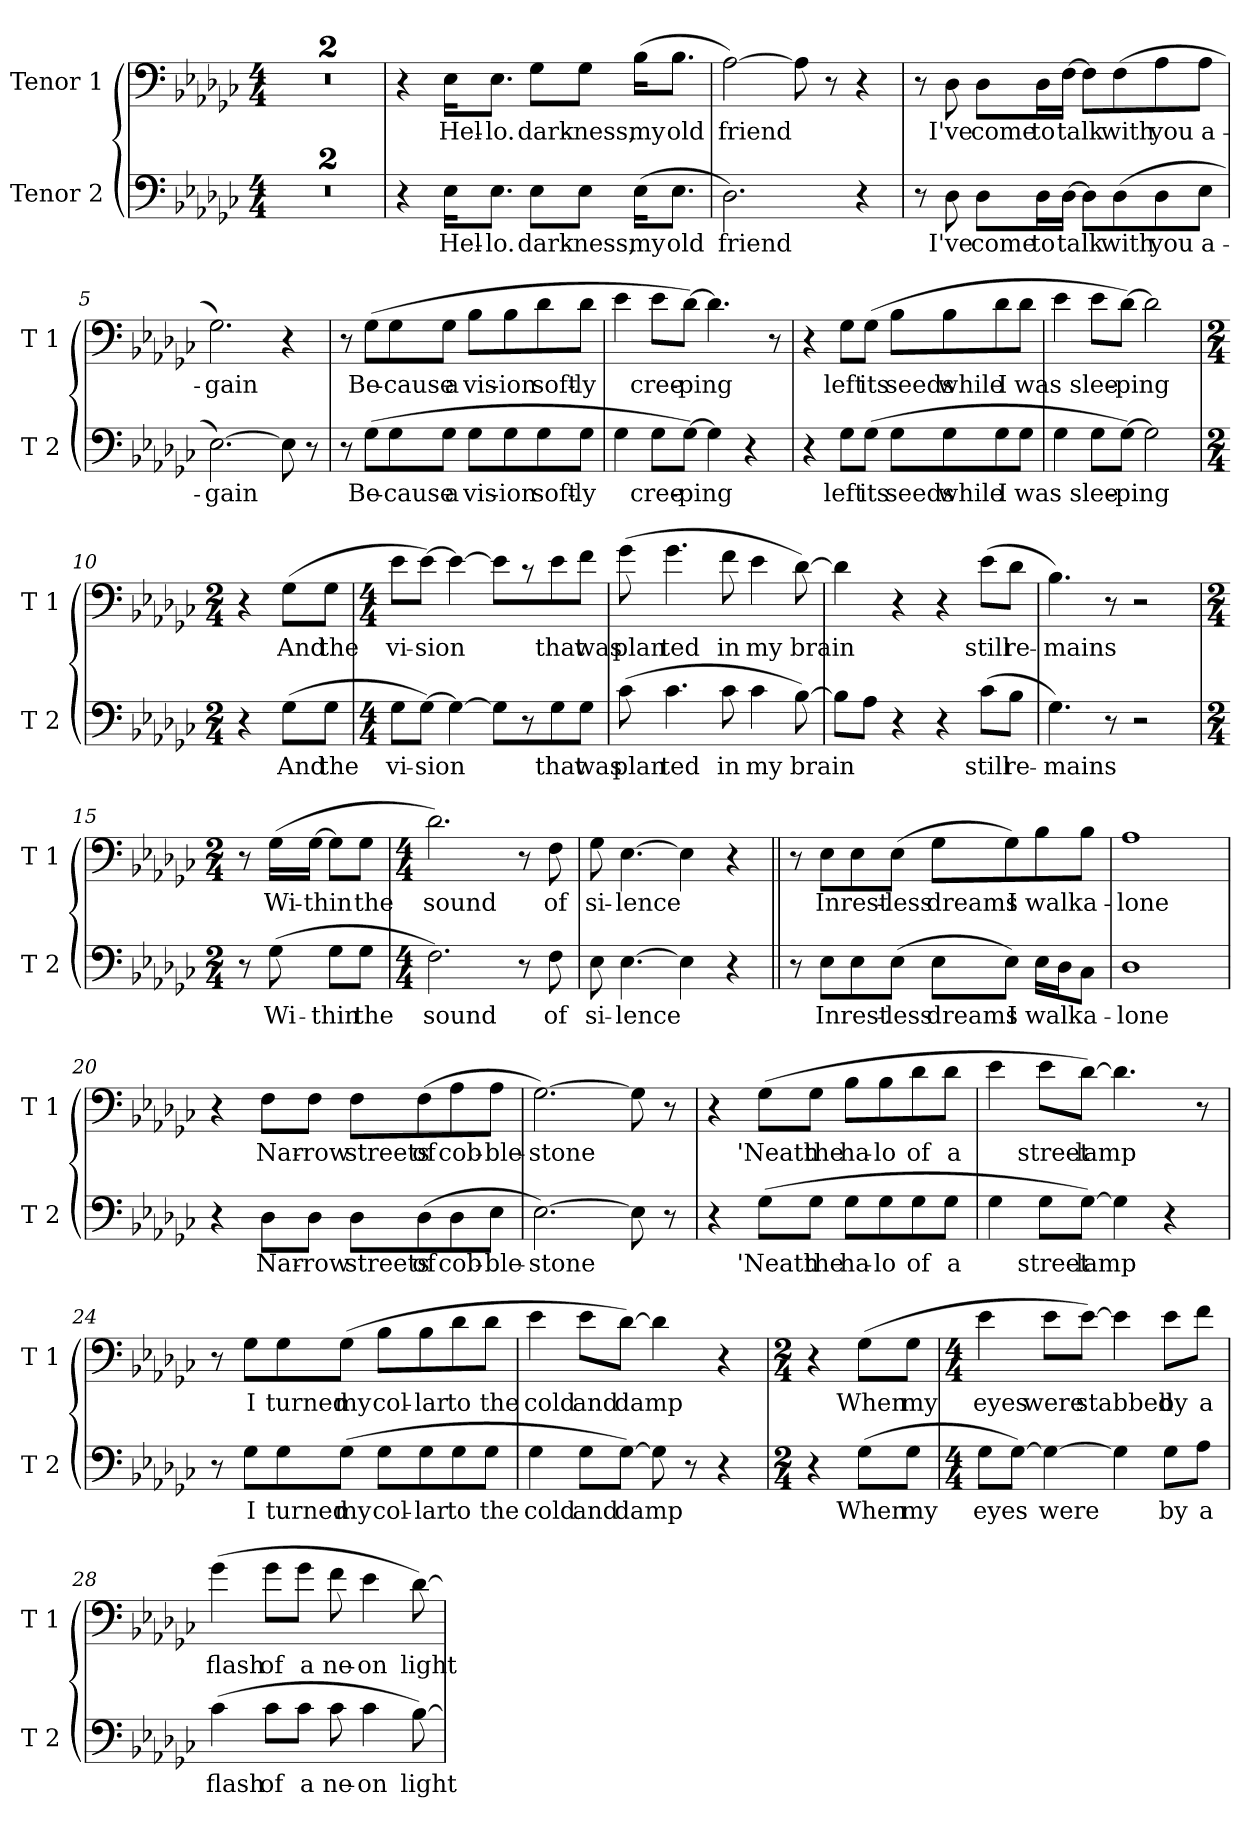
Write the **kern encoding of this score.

**kern	**text	**kern	**text
*part2	*part2	*part1	*part1
*staff2	*staff2	*staff1	*staff1
*I"Tenor 2	*	*I"Tenor 1	*
*I'T 2	*	*I'T 1	*
*clefF4	*	*clefF4	*
*k[b-e-a-d-g-c-]	*	*k[b-e-a-d-g-c-]	*
*e-:	*	*e-:	*
*M4/4	*	*M4/4	*
=	=	=	=
1r;<	.	1r;<	.
=1	=1	=1	=1
*	*	*MM120	*
1r	.	1r	.
=2	=2	=2	=2
4r	.	4r	.
!	!LO:LY:b	!	!LO:LY:b
16E-\KL	Hel-	16E-\KL	Hel-
!	!LO:LY:b	!	!LO:LY:b
8.E-\J	-lo.	8.E-\J	-lo.
!	!LO:LY:b	!	!LO:LY:b
8E-\L	dark-	8G-\L	dark-
!	!LO:LY:b	!	!LO:LY:b
8E-\J	-ness,	8G-\J	-ness,
!	!LO:LY:b	!	!LO:LY:b
(>16E-\KL	my	(>16B-\KL	my
!	!LO:LY:b	!	!LO:LY:b
8.E-\J	old	8.B-\J	old
=3	=3	=3	=3
!	!LO:LY:b	!	!LO:LY:b
2.D-\)	friend	[2A-\)	friend
.	.	8A-\]	.
.	.	8r	.
4r	.	4r	.
=4	=4	=4	=4
8r	.	8r	.
!	!LO:LY:b	!	!LO:LY:b
8D-\	I've	8D-\	I've
!	!LO:LY:b	!	!LO:LY:b
8D-\L	come	8D-\L	come
!	!LO:LY:b	!	!LO:LY:b
16D-\L	to	16D-\L	to
!	!LO:LY:b	!	!LO:LY:b
[16D-\JJ	talk	[16F\JJ	talk
8D-\L]	.	8F\L]	.
!	!LO:LY:b	!	!LO:LY:b
(>8D-\	with	(>8F\	with
!	!LO:LY:b	!	!LO:LY:b
8D-\	you	8A-\	you
!	!LO:LY:b	!	!LO:LY:b
8E-\J	a-	8A-\J	a-
=5	=5	=5	=5
!	!LO:LY:b	!	!LO:LY:b
[2.E-\)	-gain	2.G-\)	-gain
!	!LO:LY:b	!	!
8E-\]	.	4r	.
8r	.	.	.
=6	=6	=6	=6
8r	.	8r	.
!	!LO:LY:b	!	!LO:LY:b
(>8G-\L	Be-	(>8G-\L	Be-
!	!LO:LY:b	!	!LO:LY:b
8G-\	-cause	8G-\	-cause
!	!LO:LY:b	!	!LO:LY:b
8G-\J	a	8G-\J	a
!	!LO:LY:b	!	!LO:LY:b
8G-\L	vis-	8B-\L	vis-
!	!LO:LY:b	!	!LO:LY:b
8G-\	-ion	8B-\	-ion
!	!LO:LY:b	!	!LO:LY:b
8G-\	soft-	8d-\	soft-
!	!LO:LY:b	!	!LO:LY:b
8G-\J	-ly	8d-\J	-ly
=7	=7	=7	=7
4G-\	.	4e-\	.
!	!LO:LY:b	!	!LO:LY:b
8G-\L	cree-	8e-\L	cree-
!	!LO:LY:b	!	!LO:LY:b
[8G-\J)	-ping	[8d-\J)	-ping
4G-\]	.	4.d-\]	.
4r	.	.	.
.	.	8r	.
=8	=8	=8	=8
4r	.	4r	.
!	!LO:LY:b	!	!LO:LY:b
8G-\L	left	8G-\L	left
!	!LO:LY:b	!	!LO:LY:b
(>8G-\J	its	(>8G-\J	its
!	!LO:LY:b	!	!LO:LY:b
8G-\L	seeds	8B-\L	seeds
!	!LO:LY:b	!	!LO:LY:b
8G-\	while	8B-\	while
!	!LO:LY:b	!	!LO:LY:b
8G-\	I	8d-\	I
!	!LO:LY:b	!	!LO:LY:b
8G-\J	was	8d-\J	was
=9	=9	=9	=9
4G-\	.	4e-\	.
!	!LO:LY:b	!	!LO:LY:b
8G-\L	slee-	8e-\L	slee-
!	!LO:LY:b	!	!LO:LY:b
[8G-\J)	-ping	[8d-\J)	-ping
2G-\]	.	2d-\]	.
=10	=10	=10	=10
*M2/4	*	*M2/4	*
4r	.	4r	.
!	!LO:LY:b	!	!LO:LY:b
(>8G-\L	And	(>8G-\L	And
!	!LO:LY:b	!	!LO:LY:b
8G-\J	the	8G-\J	the
=11	=11	=11	=11
*M4/4	*	*M4/4	*
!	!LO:LY:b	!	!LO:LY:b
8G-\L	vi-	8e-\L	vi-
!	!LO:LY:b	!	!LO:LY:b
[8G-\J)	-sion	[8e-\J)	-sion
4G-\_	.	4e-\_	.
8G-\L]	.	8e-\L]	.
8r	.	8r	.
!	!LO:LY:b	!	!LO:LY:b
8G-\	that	8e-\	that
!	!LO:LY:b	!	!LO:LY:b
8G-\J	was	8f\J	was
=12	=12	=12	=12
!	!LO:LY:b	!	!LO:LY:b
(>8c-\	plan-	(>8g-\	plan-
!	!LO:LY:b	!	!LO:LY:b
4.c-\	-ted	4.g-\	-ted
!	!LO:LY:b	!	!LO:LY:b
8c-\	in	8f\	in
!	!LO:LY:b	!	!LO:LY:b
4c-\	my	4e-\	my
!	!LO:LY:b	!	!LO:LY:b
[8B-\)	brain	[8d-\)	brain
=13	=13	=13	=13
8B-\L]	.	4d-\]	.
8A-\J	.	.	.
4r	.	4r	.
4r	.	4r	.
!	!LO:LY:b	!	!LO:LY:b
(>8c-\L	still	(>8e-\L	still
!	!LO:LY:b	!	!LO:LY:b
8B-\J	re-	8d-\J	re-
=14	=14	=14	=14
!	!LO:LY:b	!	!LO:LY:b
4.G-\)	-mains	4.B-\)	-mains
8r	.	8r	.
2r	.	2r	.
=15	=15	=15	=15
*M2/4	*	*M2/4	*
8r	.	8r	.
!	!LO:LY:b	!	!LO:LY:b
(>8G-\	Wi-	(>16G-\LL	Wi-
!	!	!	!LO:LY:b
.	.	[16G-\JJ	-thin
!	!LO:LY:b	!	!
8G-\L	-thin	8G-\L]	.
!	!LO:LY:b	!	!LO:LY:b
8G-\J	the	8G-\J	the
=16	=16	=16	=16
*M4/4	*	*M4/4	*
!	!LO:LY:b	!	!LO:LY:b
2.F\)	sound	2.d-\)	sound
8r	.	8r	.
!	!LO:LY:b	!	!LO:LY:b
8F\	of	8F\	of
=17	=17	=17	=17
!	!LO:LY:b	!	!LO:LY:b
8E-\	si-	8G-\	si-
!	!LO:LY:b	!	!LO:LY:b
[4.E-\	-lence	[4.E-\	-lence
4E-\]	.	4E-\]	.
4r	.	4r	.
=18||	=18||	=18||	=18||
8r	.	8r	.
!	!LO:LY:b	!	!LO:LY:b
8E-\L	In	8E-\L	In
!	!LO:LY:b	!	!LO:LY:b
8E-\	rest-	8E-\	rest-
!	!LO:LY:b	!	!LO:LY:b
(>8E-\J	-less	(>8E-\J	-less
!	!LO:LY:b	!	!LO:LY:b
8E-\L	dreams	8G-\L	dreams
!	!LO:LY:b	!	!LO:LY:b
8E-\J)	I	8G-\)	I
!	!LO:LY:b	!	!LO:LY:b
16E-\LL	walk	8B-\	walk
16D-\J	.	.	.
!	!LO:LY:b	!	!LO:LY:b
8C-\J	a-	8B-\J	a-
=19	=19	=19	=19
!	!LO:LY:b	!	!LO:LY:b
1D-	-lone	1A-	-lone
=20	=20	=20	=20
4r	.	4r	.
!	!LO:LY:b	!	!LO:LY:b
8D-\L	Nar-	8F\L	Nar-
!	!LO:LY:b	!	!LO:LY:b
8D-\J	-row	8F\J	-row
!	!LO:LY:b	!	!LO:LY:b
8D-\L	streets	8F\L	streets
!	!LO:LY:b	!	!LO:LY:b
(>8D-\	of	(>8F\	of
!	!LO:LY:b	!	!LO:LY:b
8D-\	cob-	8A-\	cob-
!	!LO:LY:b	!	!LO:LY:b
8E-\J	-ble-	8A-\J	-ble-
=21	=21	=21	=21
!	!LO:LY:b	!	!LO:LY:b
[2.E-\)	-stone	[2.G-\)	-stone
8E-\]	.	8G-\]	.
8r	.	8r	.
=22	=22	=22	=22
4r	.	4r	.
!	!LO:LY:b	!	!LO:LY:b
(>8G-\L	'Neath	(>8G-\L	'Neath
!	!LO:LY:b	!	!LO:LY:b
8G-\J	the	8G-\J	the
!	!LO:LY:b	!	!LO:LY:b
8G-\L	ha-	8B-\L	ha-
!	!LO:LY:b	!	!LO:LY:b
8G-\	-lo	8B-\	-lo
!	!LO:LY:b	!	!LO:LY:b
8G-\	of	8d-\	of
!	!LO:LY:b	!	!LO:LY:b
8G-\J	a	8d-\J	a
=23	=23	=23	=23
4G-\	.	4e-\	.
!	!LO:LY:b	!	!LO:LY:b
8G-\L	street	8e-\L	street
!	!LO:LY:b	!	!LO:LY:b
[8G-\J)	lamp	[8d-\J)	lamp
4G-\]	.	4.d-\]	.
4r	.	.	.
.	.	8r	.
=24	=24	=24	=24
8r	.	8r	.
!	!LO:LY:b	!	!LO:LY:b
8G-\L	I	8G-\L	I
!	!LO:LY:b	!	!LO:LY:b
8G-\	turned	8G-\	turned
!	!LO:LY:b	!	!LO:LY:b
(>8G-\J	my	(>8G-\J	my
!	!LO:LY:b	!	!LO:LY:b
8G-\L	col-	8B-\L	col-
!	!LO:LY:b	!	!LO:LY:b
8G-\	-lar	8B-\	-lar
!	!LO:LY:b	!	!LO:LY:b
8G-\	to	8d-\	to
!	!LO:LY:b	!	!LO:LY:b
8G-\J	the	8d-\J	the
=25	=25	=25	=25
!	!LO:LY:b	!	!LO:LY:b
4G-\	cold	4e-\	cold
!	!LO:LY:b	!	!LO:LY:b
8G-\L	and	8e-\L	and
!	!LO:LY:b	!	!LO:LY:b
[8G-\J)	damp	[8d-\J)	damp
8G-\]	.	4d-\]	.
8r	.	.	.
4r	.	4r	.
=26	=26	=26	=26
*M2/4	*	*M2/4	*
4r	.	4r	.
!	!LO:LY:b	!	!LO:LY:b
(>8G-\L	When	(>8G-\L	When
!	!LO:LY:b	!	!LO:LY:b
8G-\J	my	8G-\J	my
=27	=27	=27	=27
*M4/4	*	*M4/4	*
!	!LO:LY:b	!	!LO:LY:b
8G-\L	eyes	4e-\	eyes
[8G-\J)	.	.	.
!	!LO:LY:b	!	!LO:LY:b
4G-\_	were	8e-\L	were
!	!	!	!LO:LY:b
.	.	[8e-\J)	stabbed
4G-\]	.	4e-\]	.
!	!LO:LY:b	!	!LO:LY:b
8G-\L	by	8e-\L	by
!	!LO:LY:b	!	!LO:LY:b
8A-\J	a	8f\J	a
=28	=28	=28	=28
!	!LO:LY:b	!	!LO:LY:b
(>4c-\	flash	(>4g-\	flash
!	!LO:LY:b	!	!LO:LY:b
8c-\L	of	8g-\L	of
!	!LO:LY:b	!	!LO:LY:b
8c-\J	a	8g-\J	a
!	!LO:LY:b	!	!LO:LY:b
8c-\	ne-	8f\	ne-
!	!LO:LY:b	!	!LO:LY:b
4c-\	-on	4e-\	-on
!	!LO:LY:b	!	!LO:LY:b
[8B-\)	light	[8d-\)	light
=	=	=	=
*-	*-	*-	*-
